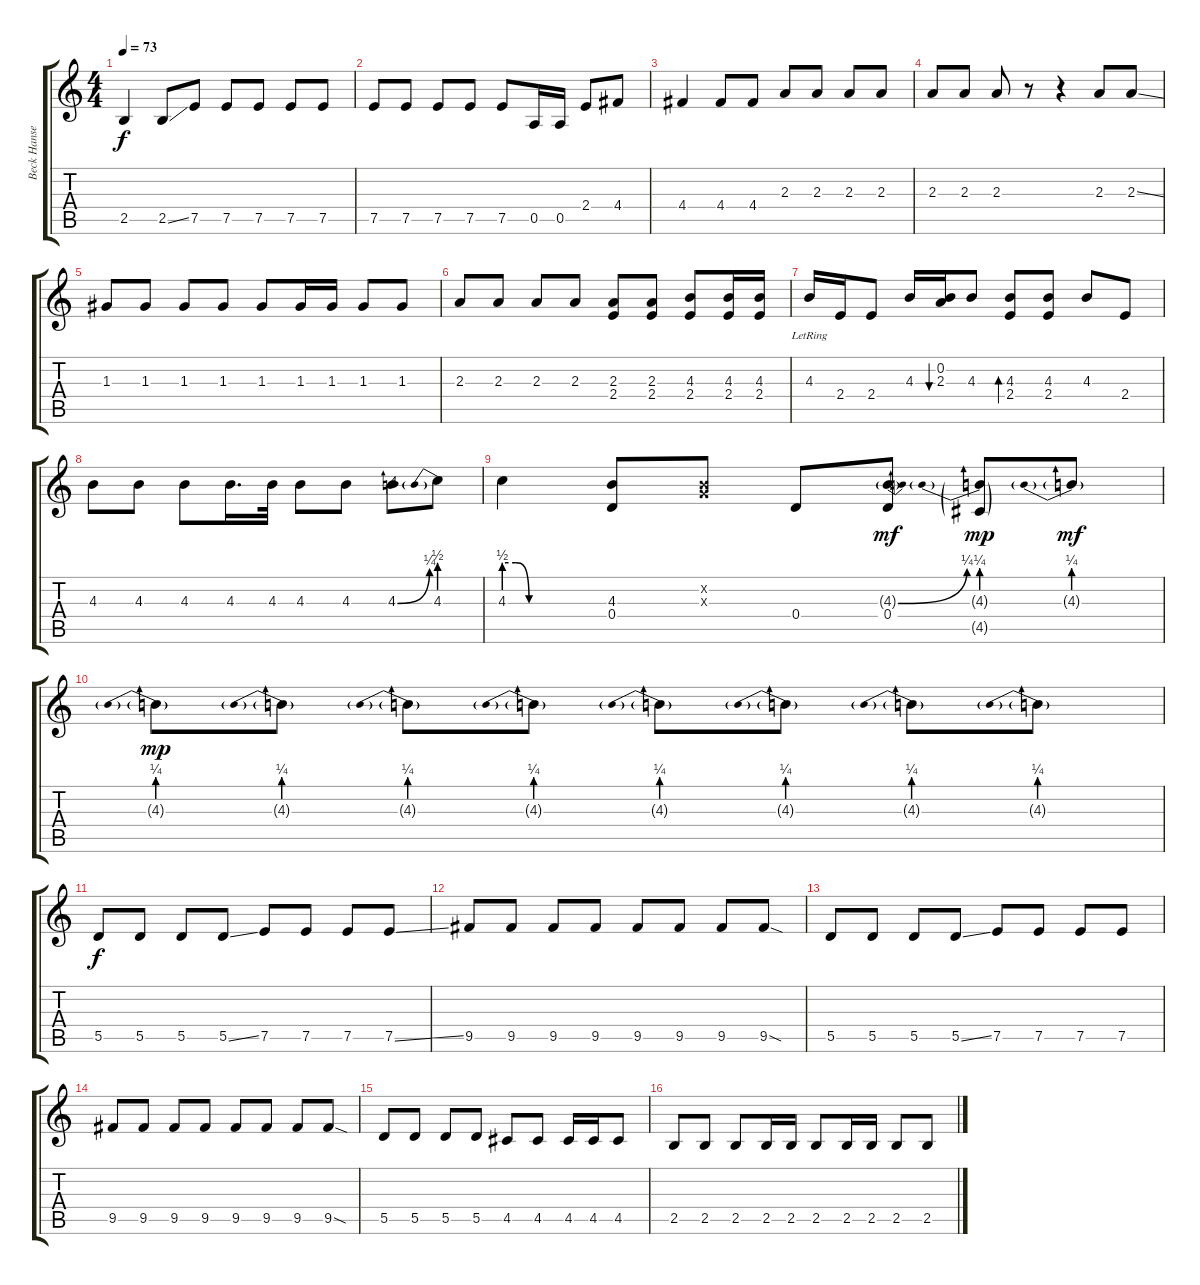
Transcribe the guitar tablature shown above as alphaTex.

\track ("Beck Hansen - Guitar II" "Beck Hanse") {instrument acousticguitarsteel}
\staff {score tabs}
\tuning (E4 B3 G3 D3 A2 E2) {hide}
\ts (4 4)
\tempo 73
\clef g2
\ks c
2.5.4{dy f} 2.5{ss}.8 7.5.8 7.5.8 7.5.8 7.5.8 7.5.8 |
7.5.8 7.5.8 7.5.8 7.5.8 7.5.8 0.5.16 0.5.16 2.4.8 4.4.8 |
4.4.4 4.4.8 4.4.8 2.3.8 2.3.8 2.3.8 2.3.8 |
2.3.8 2.3.8 2.3.8 r.8 r.4 2.3.8 2.3{ss}.8 |
1.3.8 1.3.8 1.3.8 1.3.8 1.3.8 1.3.16 1.3.16 1.3.8 1.3.8 |
2.3.8 2.3.8 2.3.8 2.3.8 (2.3 2.4).8{txt " "} (2.3 2.4).8 (4.3 2.4).8 (4.3 2.4).16 (4.3 2.4).16 |
4.3{lr}.16 2.4.16 2.4.8 4.3.16 (0.2 2.3).16{bu 30} 4.3.8 (4.3 2.4).8{bd 60} (4.3 2.4).8 4.3.8 2.4.8 |
4.3.8 4.3.8 4.3.8 4.3.16{d} 4.3.32 4.3.8 4.3.8 4.3{be (bend 0 0 60 1)}.8 4.3{be (prebend 0 2 60 2)}.8 |
4.3{be (custom 0 2 7 2 15 0 60 0)}.4 (4.3 0.4).8 (0.2{x} 0.3{x}).8 0.4.8 (4.3{be (bend 0 0 60 1) g} 0.4).8{dy mf} (4.3{be (prebend 0 1 60 1) g} 4.5{g}).8{dy mp} 4.3{be (prebend 0 1 60 1) g}.8{dy mf} |
4.3{be (prebend 0 1 60 1) g}.8{dy mp} 4.3{be (prebend 0 1 60 1) g}.8 4.3{be (prebend 0 1 60 1) g}.8 4.3{be (prebend 0 1 60 1) g}.8 4.3{be (prebend 0 1 60 1) g}.8 4.3{be (prebend 0 1 60 1) g}.8 4.3{be (prebend 0 1 60 1) g}.8 4.3{be (prebend 0 1 60 1) g}.8 |
5.5.8{dy f} 5.5.8 5.5.8 5.5{ss}.8 7.5.8 7.5.8 7.5.8 7.5{ss}.8 |
9.5.8 9.5.8 9.5.8 9.5.8 9.5.8 9.5.8 9.5.8 9.5{sod}.8 |
5.5.8 5.5.8 5.5.8 5.5{ss}.8 7.5.8 7.5.8 7.5.8 7.5.8 |
9.5.8 9.5.8 9.5.8 9.5.8 9.5.8 9.5.8 9.5.8 9.5{sod}.8 |
5.5.8 5.5.8 5.5.8 5.5.8 4.5.8 4.5.8 4.5.16 4.5.16 4.5.8 |
2.5.8 2.5.8 2.5.8 2.5.16 2.5.16 2.5.8 2.5.16 2.5.16 2.5.8 2.5{ss}.8
